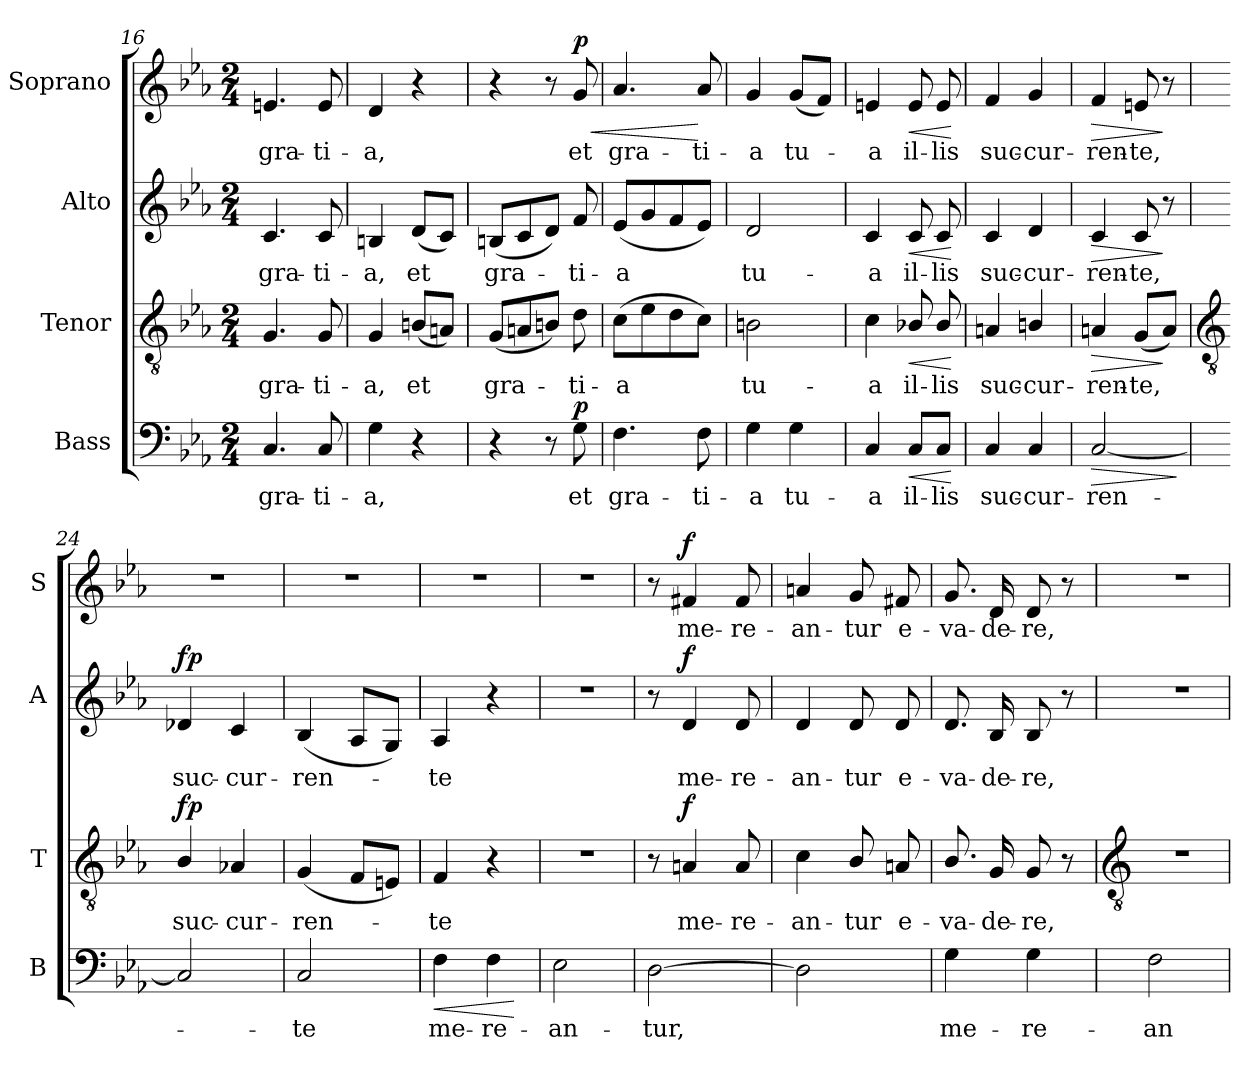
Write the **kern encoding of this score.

**kern	**text	**dynam	**kern	**text	**dynam	**kern	**text	**dynam	**kern	**text	**dynam
*part4	*part4	*part4	*part3	*part3	*part3	*part2	*part2	*part2	*part1	*part1	*part1
*staff4	*staff4	*staff4	*staff3	*staff3	*staff3	*staff2	*staff2	*staff2	*staff1	*staff1	*staff1
*I"Bass	*	*	*I"Tenor	*	*	*I"Alto	*	*	*I"Soprano	*	*
*I'B	*	*	*I'T	*	*	*I'A	*	*	*I'S	*	*
*clefF4	*	*	*clefGv2	*	*	*clefG2	*	*	*clefG2	*	*
*k[b-e-a-]	*	*	*k[b-e-a-]	*	*	*k[b-e-a-]	*	*	*k[b-e-a-]	*	*
*E-:	*	*	*E-:	*	*	*E-:	*	*	*E-:	*	*
*M2/4	*	*	*M2/4	*	*	*M2/4	*	*	*M2/4	*	*
=16	=16	=16	=16	=16	=16	=16	=16	=16	=16	=16	=16
!	!LO:LY:b	!	!	!LO:LY:b	!	!	!LO:LY:b	!	!	!LO:LY:b	!
4.C	gra-	.	4.G	gra-	.	4.c	gra-	.	4.en	gra-	.
!	!LO:LY:b	!	!	!LO:LY:b	!	!	!LO:LY:b	!	!	!LO:LY:b	!
8C	-ti-	.	8G	-ti-	.	8c	-ti-	.	8e	-ti-	.
=17	=17	=17	=17	=17	=17	=17	=17	=17	=17	=17	=17
!	!LO:LY:b	!	!	!LO:LY:b	!	!	!LO:LY:b	!	!	!LO:LY:b	!
4G	-a,	.	4G	-a,	.	4Bn	-a,	.	4d	-a,	.
!	!	!	!	!LO:LY:b	!	!	!LO:LY:b	!	!	!	!
4r	.	.	(<8BnL	et	.	(<8dL	et	.	4r	.	.
.	.	.	8AnJ)	.	.	8cJ)	.	.	.	.	.
=18	=18	=18	=18	=18	=18	=18	=18	=18	=18	=18	=18
!	!	!	!	!LO:LY:b	!	!	!LO:LY:b	!	!	!	!
4r	.	.	(<8GL	gra-	.	(<8BnL	gra-	.	4r	.	.
.	.	.	8An	.	.	8c	.	.	.	.	.
8r	.	.	8BnJ)	.	.	8dJ)	.	.	8r	.	.
!	!LO:LY:b	!LO:DY:b	!	!LO:LY:b	!	!	!LO:LY:b	!	!	!LO:LY:b	!LO:HP:b
!	!	!	!	!	!	!	!	!	!	!	!LO:DY:n=1:b
8G	et	p	8d	ti-	.	8f	ti-	.	8g	et	< p
=19	=19	=19	=19	=19	=19	=19	=19	=19	=19	=19	=19
!	!LO:LY:b	!	!	!LO:LY:b	!	!	!LO:LY:b	!	!	!LO:LY:b	!
4.F	gra-	.	(>8cL	-a	.	(<8e-L	-a	.	4.a-	gra-	.
.	.	.	8e-	.	.	8g	.	.	.	.	.
.	.	.	8d	.	.	8f	.	.	.	.	.
!	!LO:LY:b	!	!	!	!	!	!	!	!	!LO:LY:b	!
8F	-ti-	.	8cJ)	.	.	8e-J)	.	.	8a-	-ti-	[
=20	=20	=20	=20	=20	=20	=20	=20	=20	=20	=20	=20
!	!LO:LY:b	!	!	!LO:LY:b	!	!	!LO:LY:b	!	!	!LO:LY:b	!
4G	-a	.	2Bn	tu-	.	2d	tu-	.	4g	-a	.
!	!LO:LY:b	!	!	!	!	!	!	!	!	!LO:LY:b	!
4G	tu-	.	.	.	.	.	.	.	(<8gL	tu-	.
.	.	.	.	.	.	.	.	.	8fJ)	.	.
=21	=21	=21	=21	=21	=21	=21	=21	=21	=21	=21	=21
!	!LO:LY:b	!	!	!LO:LY:b	!	!	!LO:LY:b	!	!	!LO:LY:b	!
4C	-a	.	4c	-a	.	4c	-a	.	4en	a	.
!	!LO:LY:b	!LO:HP:b	!	!LO:LY:b	!LO:HP:b	!	!LO:LY:b	!LO:HP:b	!	!LO:LY:b	!LO:HP:b
8C/L	il-	<	8B-X/	il-	<	8c	il-	<	8e	il-	<
!	!LO:LY:b	!	!	!LO:LY:b	!	!	!LO:LY:b	!	!	!LO:LY:b	!
8C/J	-lis	.	8B-/	-lis	.	8c	-lis	.	8e	-lis	.
.	.	[	.	.	[	.	.	[	.	.	[
=22	=22	=22	=22	=22	=22	=22	=22	=22	=22	=22	=22
!	!LO:LY:b	!	!	!LO:LY:b	!	!	!LO:LY:b	!	!	!LO:LY:b	!
4C	suc-	.	4An	suc-	.	4c	suc-	.	4f	suc-	.
!	!LO:LY:b	!	!	!LO:LY:b	!	!	!LO:LY:b	!	!	!LO:LY:b	!
4C	-cur-	.	4Bn/	-cur-	.	4d	-cur-	.	4g	-cur-	.
=23	=23	=23	=23	=23	=23	=23	=23	=23	=23	=23	=23
!	!LO:LY:b	!LO:HP:b	!	!LO:LY:b	!LO:HP:b	!	!LO:LY:b	!LO:HP:b	!	!LO:LY:b	!LO:HP:b
[2C	-ren-	>	4An	-ren-	>	4c	-ren-	>	4f	-ren-	>
!	!	!	!	!LO:LY:b	!	!	!LO:LY:b	!	!	!LO:LY:b	!
.	.	.	(<8GL	-te,	.	8c	-te,	.	8en	-te,	.
.	.	.	8AJ)	.	]	8r	.	]	8r	.	]
.	.	]	.	.	.	.	.	.	.	.	.
!!LO:LB:g=z
=24	=24	=24	=24	=24	=24	=24	=24	=24	=24	=24	=24
*	*	*	*clefGv2	*	*	*	*	*	*	*	*
!	!	!	!	!LO:LY:b	!LO:DY:b	!	!LO:LY:b	!LO:DY:b	!LO:N:vis=1	!	!
2C]	.	.	4B-/	suc-	fp	4d-X	suc-	fp	2r	.	.
!	!	!	!	!LO:LY:b	!	!	!LO:LY:b	!	!	!	!
.	.	.	4A-X	-cur-	.	4c	-cur-	.	.	.	.
=25	=25	=25	=25	=25	=25	=25	=25	=25	=25	=25	=25
!	!LO:LY:b	!	!	!LO:LY:b	!	!	!LO:LY:b	!	!LO:N:vis=1	!	!
2C	te	.	(<4G	-ren-	.	(<4B-	-ren-	.	2r	.	.
.	.	.	8FL	.	.	8A-L	.	.	.	.	.
.	.	.	8EnJ)	.	.	8GJ)	.	.	.	.	.
=26	=26	=26	=26	=26	=26	=26	=26	=26	=26	=26	=26
!	!LO:LY:b	!LO:HP:b	!	!LO:LY:b	!	!	!LO:LY:b	!	!LO:N:vis=1	!	!
4F	me-	<	4F	te	.	4A-	te	.	2r	.	.
!	!LO:LY:b	!	!	!	!	!	!	!	!	!	!
4F	-re-	.	4r	.	.	4r	.	.	.	.	.
.	.	[	.	.	.	.	.	.	.	.	.
=27	=27	=27	=27	=27	=27	=27	=27	=27	=27	=27	=27
!	!LO:LY:b	!	!LO:N:vis=1	!	!	!LO:N:vis=1	!	!	!LO:N:vis=1	!	!
2E-	-an-	.	2r	.	.	2r	.	.	2r	.	.
=28	=28	=28	=28	=28	=28	=28	=28	=28	=28	=28	=28
!	!LO:LY:b	!	!	!	!	!	!	!	!	!	!
[2D	-tur,	.	8r	.	.	8r	.	.	8r	.	.
!	!	!	!	!LO:LY:b	!LO:DY:b	!	!LO:LY:b	!LO:DY:b	!	!LO:LY:b	!LO:DY:b
.	.	.	4An	me-	f	4d	me-	f	4f#X	me-	f
!	!	!	!	!LO:LY:b	!	!	!LO:LY:b	!	!	!LO:LY:b	!
.	.	.	8A	-re-	.	8d	-re-	.	8f#	-re-	.
=29	=29	=29	=29	=29	=29	=29	=29	=29	=29	=29	=29
!	!	!	!	!LO:LY:b	!	!	!LO:LY:b	!	!	!LO:LY:b	!
2D]	.	.	4c	-an-	.	4d	-an-	.	4an	-an-	.
!	!	!	!	!LO:LY:b	!	!	!LO:LY:b	!	!	!LO:LY:b	!
.	.	.	8B-/	-tur	.	8d	-tur	.	8g	-tur	.
!	!	!	!	!LO:LY:b	!	!	!LO:LY:b	!	!	!LO:LY:b	!
.	.	.	8An	e-	.	8d	e-	.	8f#X	e-	.
=30	=30	=30	=30	=30	=30	=30	=30	=30	=30	=30	=30
!	!LO:LY:b	!	!	!LO:LY:b	!	!	!LO:LY:b	!	!	!LO:LY:b	!
4G	me-	.	8.B-/	-va-	.	8.d	-va-	.	8.g	-va-	.
!	!	!	!	!LO:LY:b	!	!	!LO:LY:b	!	!	!LO:LY:b	!
.	.	.	16G	-de-	.	16B-	-de-	.	16d	-de-	.
!	!LO:LY:b	!	!	!LO:LY:b	!	!	!LO:LY:b	!	!	!LO:LY:b	!
4G	-re-	.	8G	-re,	.	8B-	-re,	.	8d	-re,	.
.	.	.	8r	.	.	8r	.	.	8r	.	.
!!LO:LB:g=z
=31	=31	=31	=31	=31	=31	=31	=31	=31	=31	=31	=31
*	*	*	*clefGv2	*	*	*	*	*	*	*	*
!	!LO:LY:b	!	!LO:N:vis=1	!	!	!LO:N:vis=1	!	!	!LO:N:vis=1	!	!
2F	-an-	.	2r	.	.	2r	.	.	2r	.	.
=	=	=	=	=	=	=	=	=	=	=	=
*-	*-	*-	*-	*-	*-	*-	*-	*-	*-	*-	*-
